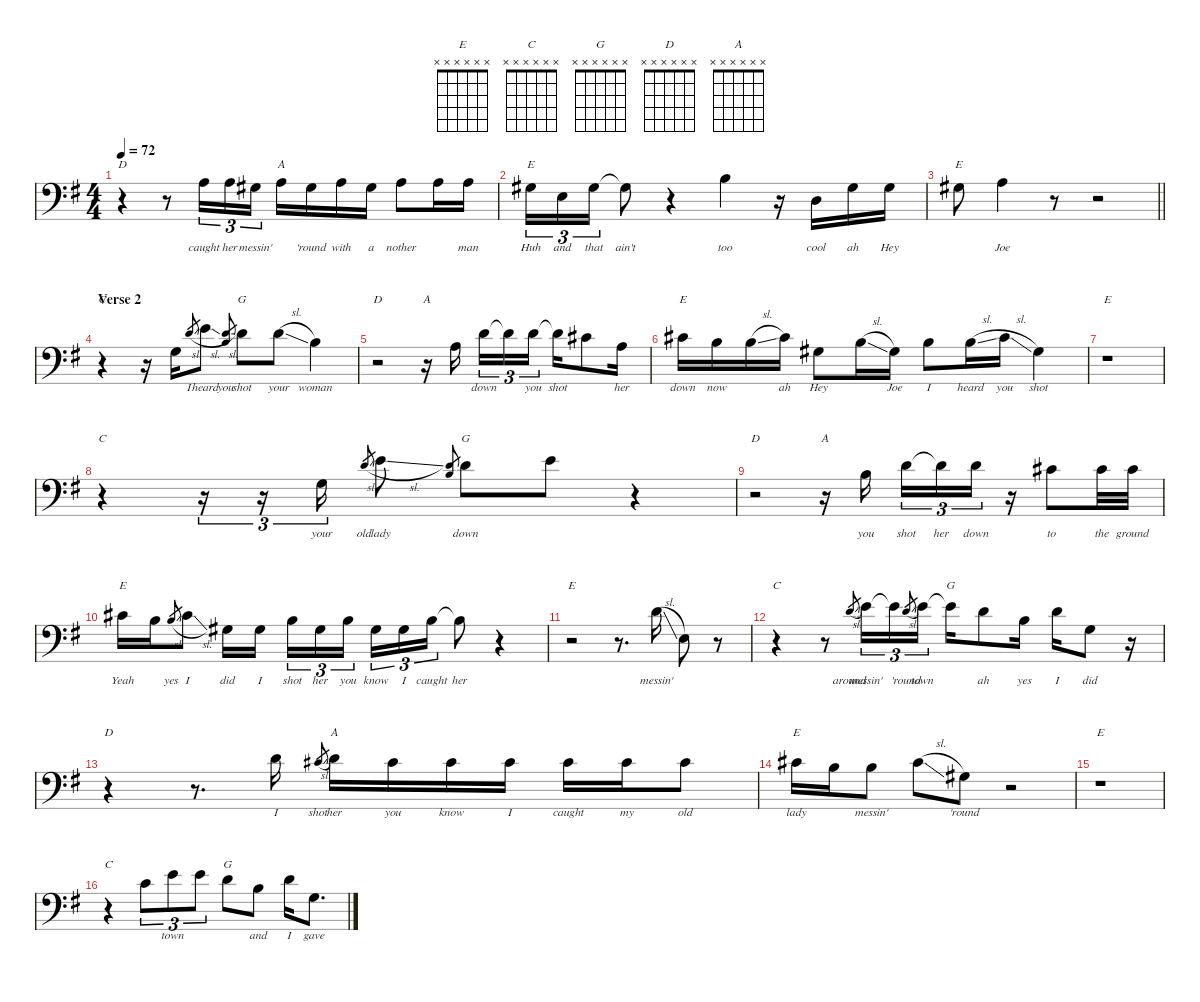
\defaultSystemsLayout 4
\hideDynamics
\bracketExtendMode nobrackets
\singleTrackTrackNamePolicy hidden
\multiTrackTrackNamePolicy hidden
\otherSystemsTrackNameOrientation horizontal
\track ("Voice" "bn.") {mute instrument bassoon}
\staff {score}
\tuning (E4 B3 G3 D3 A2 E2)
\chord ("E" x x x x x x)
\chord ("C" x x x x x x)
\chord ("G" x x x x x x)
\chord ("D" x x x x x x)
\chord ("A" x x x x x x)
\ts (4 4)
\tempo 72
\clef f4
\ks g
r.4{ch "D" dy ff beam Down} r.8{beam Down} 7.4{acc forcenatural}.16{tu (3 2) lyrics (0 "caught") lyrics (1 "") lyrics (2 "") lyrics (3 "") lyrics (4 "") beam Down} 7.4{acc forcenatural}.16{tu (3 2) lyrics (0 "her") lyrics (1 "") lyrics (2 "") lyrics (3 "") lyrics (4 "") beam Down} 6.4{acc #}.16{tu (3 2) lyrics (0 "messin'") lyrics (1 "") lyrics (2 "") lyrics (3 "") lyrics (4 "") beam Down} 7.4{acc forcenatural}.16{ch "A" beam Down} 6.4{acc #}.16{lyrics (0 "'round") lyrics (1 "") lyrics (2 "") lyrics (3 "") lyrics (4 "") beam Down} 7.4{acc forcenatural}.16{lyrics (0 "with") lyrics (1 "") lyrics (2 "") lyrics (3 "") lyrics (4 "") beam Down} 6.4{acc #}.16{lyrics (0 "a") lyrics (1 "") lyrics (2 "") lyrics (3 "") lyrics (4 "") beam Down} 7.4{acc forcenatural}.8{lyrics (0 "nother") lyrics (1 "") lyrics (2 "") lyrics (3 "") lyrics (4 "") beam Down} 7.4{acc forcenatural}.16{beam Down} 7.4{acc forcenatural}.16{lyrics (0 "man") lyrics (1 "") lyrics (2 "") lyrics (3 "") lyrics (4 "") beam Down} |
6.4{acc #}.16{tu (3 2) ch "E" lyrics (0 "Huh") lyrics (1 "") lyrics (2 "") lyrics (3 "") lyrics (4 "") beam Down} 2.4{acc forcenatural}.16{tu (3 2) lyrics (0 "and") lyrics (1 "") lyrics (2 "") lyrics (3 "") lyrics (4 "") beam Down} 6.4{acc #}.16{tu (3 2) lyrics (0 "that") lyrics (1 "") lyrics (2 "") lyrics (3 "") lyrics (4 "") beam Down} 6.4{t acc #}.8{lyrics (0 "ain't") lyrics (1 "") lyrics (2 "") lyrics (3 "") lyrics (4 "") beam Down} r.4{beam Down} 9.4{acc forcenatural}.4{lyrics (0 "too") lyrics (1 "") lyrics (2 "") lyrics (3 "") lyrics (4 "") beam Down} r.16{beam Down} 0.4{acc forcenatural}.16{lyrics (0 "cool") lyrics (1 "") lyrics (2 "") lyrics (3 "") lyrics (4 "") beam Down} 6.4{acc #}.16{lyrics (0 "ah") lyrics (1 "") lyrics (2 "") lyrics (3 "") lyrics (4 "") beam Down} 6.4{acc #}.16{lyrics (0 "Hey") lyrics (1 "") lyrics (2 "") lyrics (3 "") lyrics (4 "") beam Down} |
\barLineRight lightlight
6.4{acc #}.8{ch "E" beam Down} 7.4{acc forcenatural}.4{lyrics (0 "Joe") lyrics (1 "") lyrics (2 "") lyrics (3 "") lyrics (4 "") beam Down} r.8{beam Down} r.2{beam Down} |
\section ("" "Verse 2")
r.4{ch "C" beam Down} r.16{beam Down} 5.4{acc forcenatural}.16{beam Down} 12.4{sl acc forcenatural}.8{lyrics (0 "I") lyrics (1 "") lyrics (2 "") lyrics (3 "") lyrics (4 "") gr dy mf beam Up} 14.4{sl acc forcenatural}.8{lyrics (0 "heard") lyrics (1 "") lyrics (2 "") lyrics (3 "") lyrics (4 "") dy ff beam Down} (12.4{sl acc forcenatural} 14.5{acc forcenatural}).8{lyrics (0 "you") lyrics (1 "") lyrics (2 "") lyrics (3 "") lyrics (4 "") gr dy mf beam Up} 12.4{acc forcenatural}.8{ch "G" lyrics (0 "shot") lyrics (1 "") lyrics (2 "") lyrics (3 "") lyrics (4 "") dy ff beam Down} 12.4{sl acc forcenatural}.8{lyrics (0 "your") lyrics (1 "") lyrics (2 "") lyrics (3 "") lyrics (4 "") beam Down} 9.4{acc forcenatural}.4{lyrics (0 "woman") lyrics (1 "") lyrics (2 "") lyrics (3 "") lyrics (4 "") beam Down} |
r.2{ch "D" beam Down} r.16{ch "A" beam Down} 7.4{acc forcenatural}.16{beam Down} 12.4{acc forcenatural}.16{tu (3 2) lyrics (0 "down") lyrics (1 "") lyrics (2 "") lyrics (3 "") lyrics (4 "") beam Down} 12.4{t acc forcenatural}.16{tu (3 2) beam Down} 12.4{acc forcenatural}.16{tu (3 2) lyrics (0 "you") lyrics (1 "") lyrics (2 "") lyrics (3 "") lyrics (4 "") beam Down} 12.4{t acc forcenatural}.16{lyrics (0 "shot") lyrics (1 "") lyrics (2 "") lyrics (3 "") lyrics (4 "") beam Down} 11.4{acc #}.8{beam Down} 7.4{acc forcenatural}.16{lyrics (0 "her") lyrics (1 "") lyrics (2 "") lyrics (3 "") lyrics (4 "") beam Down} |
11.4{acc #}.16{ch "E" lyrics (0 "down") lyrics (1 "") lyrics (2 "") lyrics (3 "") lyrics (4 "") beam Down} 9.4{acc forcenatural}.16{lyrics (0 "now") lyrics (1 "") lyrics (2 "") lyrics (3 "") lyrics (4 "") beam Down} 9.4{sl acc forcenatural}.16{beam Down} 11.4{acc #}.16{lyrics (0 "ah") lyrics (1 "") lyrics (2 "") lyrics (3 "") lyrics (4 "") beam Down} 6.4{acc #}.8{lyrics (0 "Hey") lyrics (1 "") lyrics (2 "") lyrics (3 "") lyrics (4 "") beam Down} 9.4{sl acc forcenatural}.16{beam Down} 6.4{acc #}.16{lyrics (0 "Joe") lyrics (1 "") lyrics (2 "") lyrics (3 "") lyrics (4 "") beam Down} 9.4{acc forcenatural}.8{lyrics (0 "I") lyrics (1 "") lyrics (2 "") lyrics (3 "") lyrics (4 "") beam Down} 9.4{sl acc forcenatural}.16{lyrics (0 "heard") lyrics (1 "") lyrics (2 "") lyrics (3 "") lyrics (4 "") beam Down} 11.4{sl acc #}.16{lyrics (0 "you") lyrics (1 "") lyrics (2 "") lyrics (3 "") lyrics (4 "") beam Down} 6.4{acc #}.4{lyrics (0 "shot") lyrics (1 "") lyrics (2 "") lyrics (3 "") lyrics (4 "") beam Down} |
r.1{ch "E" beam Down} |
r.4{ch "C" beam Down} r.16{tu (3 2) beam Down} r.16{tu (3 2) beam Down} 5.4{acc forcenatural}.16{tu (3 2) lyrics (0 "your") lyrics (1 "") lyrics (2 "") lyrics (3 "") lyrics (4 "") beam Down} 12.4{sl acc forcenatural}.8{lyrics (0 "old") lyrics (1 "") lyrics (2 "") lyrics (3 "") lyrics (4 "") gr dy mf beam Up} 14.4{sl acc forcenatural}.8{lyrics (0 "lady") lyrics (1 "") lyrics (2 "") lyrics (3 "") lyrics (4 "") dy ff beam Down} (12.4{acc forcenatural} 14.5{acc forcenatural}).8{gr dy mf beam Up} 12.4{acc forcenatural}.8{ch "G" lyrics (0 "down") lyrics (1 "") lyrics (2 "") lyrics (3 "") lyrics (4 "") dy ff beam Down} 14.4{acc forcenatural}.8{beam Down} r.4{beam Down} |
r.2{ch "D" beam Down} r.16{ch "A" beam Down} 9.4{acc forcenatural}.16{lyrics (0 "you") lyrics (1 "") lyrics (2 "") lyrics (3 "") lyrics (4 "") beam Down} 12.4{acc forcenatural}.16{tu (3 2) lyrics (0 "shot") lyrics (1 "") lyrics (2 "") lyrics (3 "") lyrics (4 "") beam Down} 12.4{t acc forcenatural}.16{tu (3 2) lyrics (0 "her") lyrics (1 "") lyrics (2 "") lyrics (3 "") lyrics (4 "") beam Down} 12.4{acc forcenatural}.16{tu (3 2) lyrics (0 "down") lyrics (1 "") lyrics (2 "") lyrics (3 "") lyrics (4 "") beam Down} r.16{beam Down} 11.4{acc #}.8{lyrics (0 "to") lyrics (1 "") lyrics (2 "") lyrics (3 "") lyrics (4 "") beam Down} 11.4{acc #}.32{lyrics (0 "the") lyrics (1 "") lyrics (2 "") lyrics (3 "") lyrics (4 "") beam Down} 11.4{acc #}.32{lyrics (0 "ground") lyrics (1 "") lyrics (2 "") lyrics (3 "") lyrics (4 "") beam Down} |
11.4{acc #}.16{ch "E" lyrics (0 "Yeah") lyrics (1 "") lyrics (2 "") lyrics (3 "") lyrics (4 "") beam Down} 9.4{acc forcenatural}.16{beam Down} 9.4{sl acc forcenatural}.8{lyrics (0 "yes") lyrics (1 "") lyrics (2 "") lyrics (3 "") lyrics (4 "") gr dy mf beam Up} 11.4{sl acc #}.8{lyrics (0 "I") lyrics (1 "") lyrics (2 "") lyrics (3 "") lyrics (4 "") dy ff beam Down} 6.4{acc #}.16{lyrics (0 "did") lyrics (1 "") lyrics (2 "") lyrics (3 "") lyrics (4 "") beam Down} 6.4{acc #}.16{lyrics (0 "I") lyrics (1 "") lyrics (2 "") lyrics (3 "") lyrics (4 "") beam Down} 9.4{acc forcenatural}.16{tu (3 2) lyrics (0 "shot") lyrics (1 "") lyrics (2 "") lyrics (3 "") lyrics (4 "") beam Down} 6.4{acc #}.16{tu (3 2) lyrics (0 "her") lyrics (1 "") lyrics (2 "") lyrics (3 "") lyrics (4 "") beam Down} 9.4{acc forcenatural}.16{tu (3 2) lyrics (0 "you") lyrics (1 "") lyrics (2 "") lyrics (3 "") lyrics (4 "") beam Down} 6.4{acc #}.16{tu (3 2) lyrics (0 "know") lyrics (1 "") lyrics (2 "") lyrics (3 "") lyrics (4 "") beam Down} 6.4{acc #}.16{tu (3 2) lyrics (0 "I") lyrics (1 "") lyrics (2 "") lyrics (3 "") lyrics (4 "") beam Down} 9.4{acc forcenatural}.16{tu (3 2) lyrics (0 "caught") lyrics (1 "") lyrics (2 "") lyrics (3 "") lyrics (4 "") beam Down} 9.4{t acc forcenatural}.8{lyrics (0 "her") lyrics (1 "") lyrics (2 "") lyrics (3 "") lyrics (4 "") beam Down} r.4{beam Down} |
r.2{ch "E" beam Down} r.8{d beam Down} 12.4{sl acc forcenatural}.16{lyrics (0 "messin'") lyrics (1 "") lyrics (2 "") lyrics (3 "") lyrics (4 "") beam Down} 2.4{acc forcenatural}.8{beam Down} r.8{beam Down} |
r.4{ch "C" beam Down} r.8{beam Down} 12.4{sl acc forcenatural}.8{lyrics (0 "around") lyrics (1 "") lyrics (2 "") lyrics (3 "") lyrics (4 "") gr dy mf beam Up} 14.4{acc forcenatural}.16{tu (3 2) lyrics (0 "messin'") lyrics (1 "") lyrics (2 "") lyrics (3 "") lyrics (4 "") dy ff beam Down} 14.4{t acc forcenatural}.16{tu (3 2) beam Down} 12.4{sl acc forcenatural}.8{lyrics (0 "'round") lyrics (1 "") lyrics (2 "") lyrics (3 "") lyrics (4 "") gr dy mf beam Up} 14.4{acc forcenatural}.16{tu (3 2) lyrics (0 "town") lyrics (1 "") lyrics (2 "") lyrics (3 "") lyrics (4 "") dy ff beam Down} 14.4{t acc forcenatural}.16{ch "G" beam Down} 12.4{acc forcenatural}.8{lyrics (0 "ah") lyrics (1 "") lyrics (2 "") lyrics (3 "") lyrics (4 "") beam Down} 9.4{acc forcenatural}.16{lyrics (0 "yes") lyrics (1 "") lyrics (2 "") lyrics (3 "") lyrics (4 "") beam Down} 12.4{acc forcenatural}.16{lyrics (0 "I") lyrics (1 "") lyrics (2 "") lyrics (3 "") lyrics (4 "") beam Down} 5.4{acc forcenatural}.8{lyrics (0 "did") lyrics (1 "") lyrics (2 "") lyrics (3 "") lyrics (4 "") beam Down} r.16{beam Down} |
r.4{ch "D" beam Down} r.8{d beam Down} 12.4{acc forcenatural}.16{lyrics (0 "I") lyrics (1 "") lyrics (2 "") lyrics (3 "") lyrics (4 "") beam Down} 11.4{sl acc #}.8{lyrics (0 "shot") lyrics (1 "") lyrics (2 "") lyrics (3 "") lyrics (4 "") gr dy mf beam Up} 12.4{acc forcenatural}.16{ch "A" lyrics (0 "her") lyrics (1 "") lyrics (2 "") lyrics (3 "") lyrics (4 "") dy ff beam Down} 11.4{acc #}.16{lyrics (0 "you") lyrics (1 "") lyrics (2 "") lyrics (3 "") lyrics (4 "") beam Down} 11.4{acc #}.16{lyrics (0 "know") lyrics (1 "") lyrics (2 "") lyrics (3 "") lyrics (4 "") beam Down} 11.4{acc #}.16{lyrics (0 "I") lyrics (1 "") lyrics (2 "") lyrics (3 "") lyrics (4 "") beam Down} 11.4{acc #}.16{lyrics (0 "caught") lyrics (1 "") lyrics (2 "") lyrics (3 "") lyrics (4 "") beam Down} 11.4{acc #}.16{lyrics (0 "my") lyrics (1 "") lyrics (2 "") lyrics (3 "") lyrics (4 "") beam Down} 11.4{acc #}.8{lyrics (0 "old") lyrics (1 "") lyrics (2 "") lyrics (3 "") lyrics (4 "") beam Down} |
11.4{acc #}.16{ch "E" lyrics (0 "lady") lyrics (1 "") lyrics (2 "") lyrics (3 "") lyrics (4 "") beam Down} 9.4{acc forcenatural}.16{beam Down} 9.4{acc forcenatural}.8{lyrics (0 "messin'") lyrics (1 "") lyrics (2 "") lyrics (3 "") lyrics (4 "") beam Down} 11.4{sl acc #}.8{beam Down} 6.4{acc #}.8{lyrics (0 "'round") lyrics (1 "") lyrics (2 "") lyrics (3 "") lyrics (4 "") beam Down} r.2{beam Down} |
r.1{ch "E" beam Down} |
r.4{ch "C" beam Down} 10.4{acc forcenatural}.8{tu (3 2) beam Down} 14.4{acc forcenatural}.8{tu (3 2) lyrics (0 "town") lyrics (1 "") lyrics (2 "") lyrics (3 "") lyrics (4 "") beam Down} 14.4{acc forcenatural}.8{tu (3 2) beam Down} 12.4{acc forcenatural}.8{ch "G" beam Down} 9.4{acc forcenatural}.8{lyrics (0 "and") lyrics (1 "") lyrics (2 "") lyrics (3 "") lyrics (4 "") beam Down} 12.4{acc forcenatural}.16{lyrics (0 "I") lyrics (1 "") lyrics (2 "") lyrics (3 "") lyrics (4 "") beam Down} 5.4{acc forcenatural}.8{d lyrics (0 "gave") lyrics (1 "") lyrics (2 "") lyrics (3 "") lyrics (4 "") beam Down}
